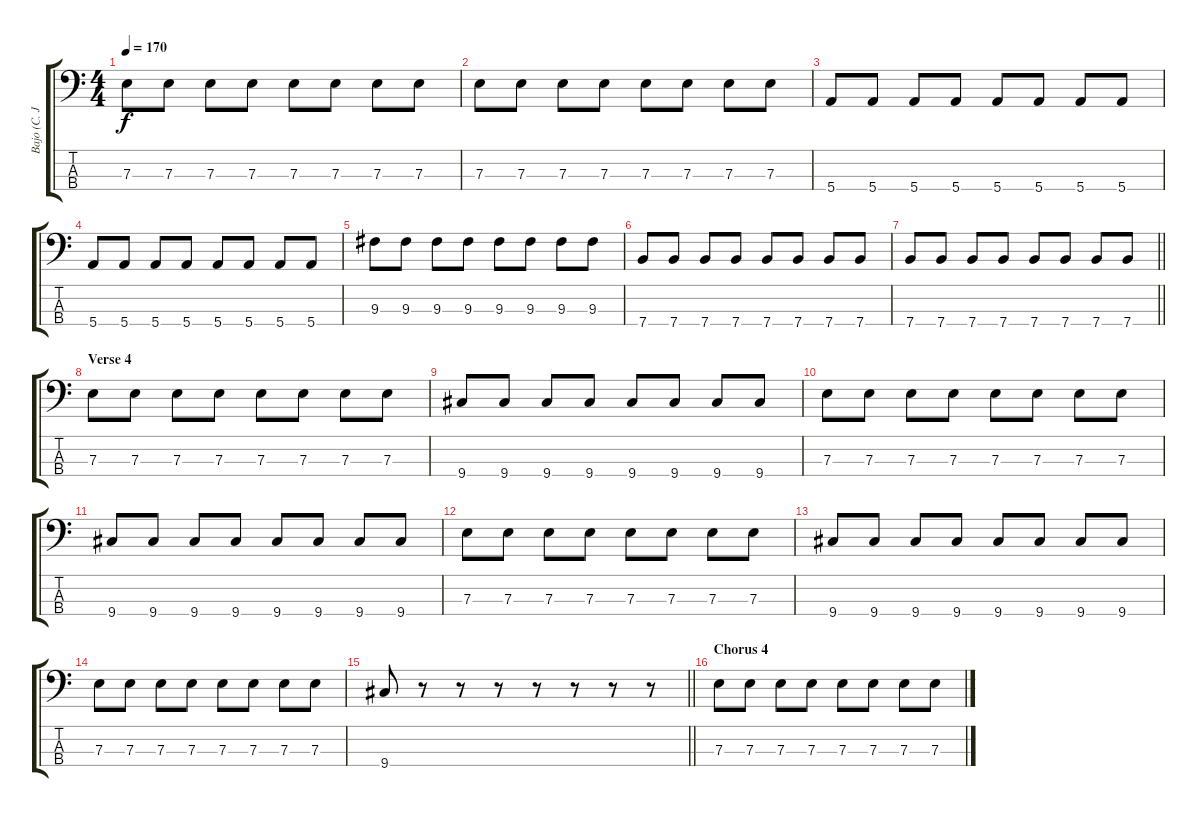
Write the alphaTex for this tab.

\track ("Bajo (C. Jay)" "Bajo (C. J") {instrument electricbassfinger}
\staff {score tabs}
\tuning (G2 D2 A1 E1) {hide}
\ts (4 4)
\tempo 170
\clef f4
\ks c
7.3.8{dy f} 7.3.8 7.3.8 7.3.8 7.3.8 7.3.8 7.3.8 7.3.8 |
7.3.8 7.3.8 7.3.8 7.3.8 7.3.8 7.3.8 7.3.8 7.3.8 |
5.4.8 5.4.8 5.4.8 5.4.8 5.4.8 5.4.8 5.4.8 5.4.8 |
5.4.8 5.4.8 5.4.8 5.4.8 5.4.8 5.4.8 5.4.8 5.4.8 |
9.3.8 9.3.8 9.3.8 9.3.8 9.3.8 9.3.8 9.3.8 9.3.8 |
7.4.8 7.4.8 7.4.8 7.4.8 7.4.8 7.4.8 7.4.8 7.4.8 |
\barLineRight lightlight
7.4.8 7.4.8 7.4.8 7.4.8 7.4.8 7.4.8 7.4.8 7.4.8 |
\section ("" "Verse 4")
7.3.8 7.3.8 7.3.8 7.3.8 7.3.8 7.3.8 7.3.8 7.3.8 |
9.4.8 9.4.8 9.4.8 9.4.8 9.4.8 9.4.8 9.4.8 9.4.8 |
7.3.8 7.3.8 7.3.8 7.3.8 7.3.8 7.3.8 7.3.8 7.3.8 |
9.4.8 9.4.8 9.4.8 9.4.8 9.4.8 9.4.8 9.4.8 9.4.8 |
7.3.8 7.3.8 7.3.8 7.3.8 7.3.8 7.3.8 7.3.8 7.3.8 |
9.4.8 9.4.8 9.4.8 9.4.8 9.4.8 9.4.8 9.4.8 9.4.8 |
7.3.8 7.3.8 7.3.8 7.3.8 7.3.8 7.3.8 7.3.8 7.3.8 |
\barLineRight lightlight
9.4.8 r.8 r.8 r.8 r.8 r.8 r.8 r.8 |
\section ("" "Chorus 4")
7.3.8 7.3.8 7.3.8 7.3.8 7.3.8 7.3.8 7.3.8 7.3.8
